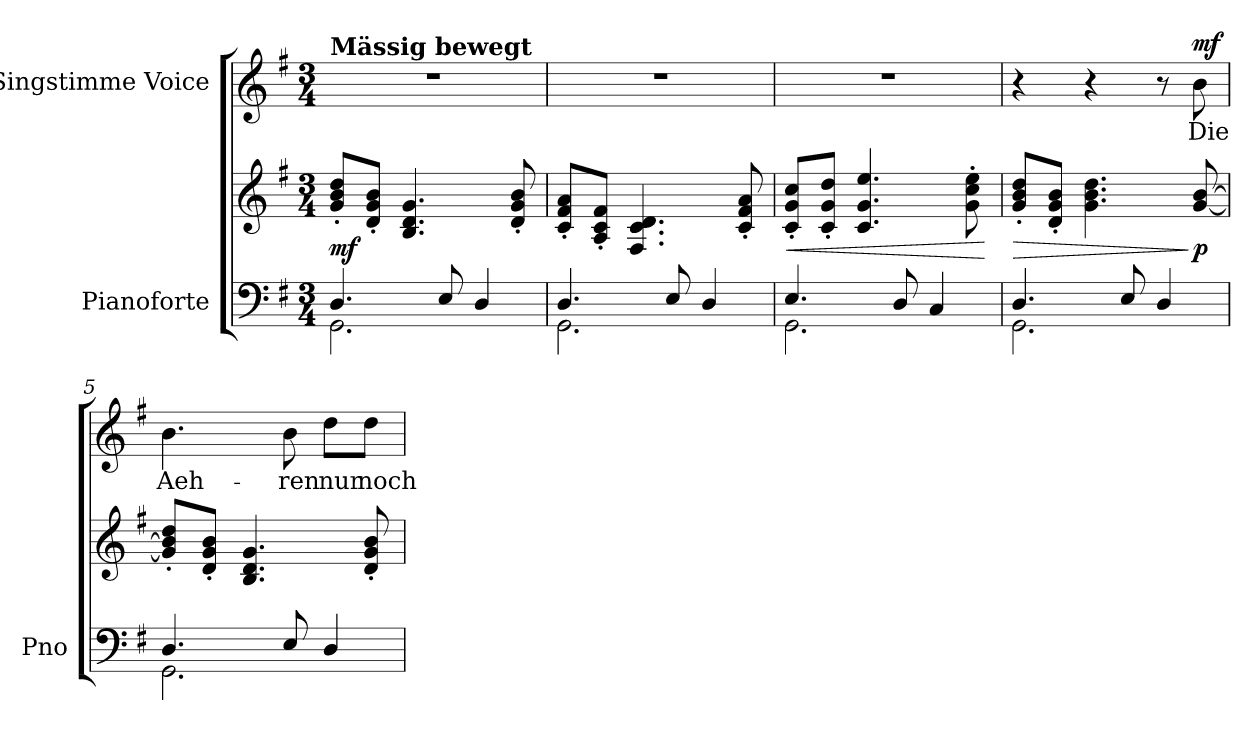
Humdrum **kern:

**kern	**kern	**dynam	**kern	**text	**dynam
*part2	*part2	*part2	*part1	*part1	*part1
*staff3	*staff2	*staff2/3	*staff1	*staff1	*staff1
*I"Pianoforte	*	*	*I"Singstimme Voice	*	*
*I'Pno	*	*	*	*	*
*clefF4	*clefG2	*	*clefG2	*	*
*k[f#]	*k[f#]	*	*k[f#]	*	*
*M3/4	*M3/4	*	*M3/4	*	*
=1	=1	=1	=1	=1	=1
*^	*	*	*	*	*
!	!	!	!	!LO:TX:a:B:t=Mässig bewegt	!	!
!	!	!	!LO:DY:b	!	!	!
4.D/	2.GG\	8g/' 8b/' 8dd/'L	mf	2.r	.	.
.	.	8d/' 8g/' 8b/'J	.	.	.	.
.	.	4.B/ 4.d/ 4.g/	.	.	.	.
8E/	.	.	.	.	.	.
4D/	.	.	.	.	.	.
.	.	8d/' 8g/' 8b/'	.	.	.	.
=2	=2	=2	=2	=2	=2	=2
4.D/	2.GG\	8c/' 8f#/' 8a/'L	.	2.r	.	.
.	.	8A/' 8c/' 8f#/'J	.	.	.	.
.	.	4.F#/ 4.c/ 4.d/	.	.	.	.
8E/	.	.	.	.	.	.
4D/	.	.	.	.	.	.
.	.	8c/' 8f#/' 8a/'	.	.	.	.
=3	=3	=3	=3	=3	=3	=3
!	!	!	!LO:HP:b	!	!	!
4.E/	2.GG\	8c/' 8g/' 8cc/'L	<	2.r	.	.
.	.	8c/' 8g/' 8dd/'J	.	.	.	.
.	.	4.c/ 4.g/ 4.ee/	.	.	.	.
8D/	.	.	.	.	.	.
4C/	.	.	.	.	.	.
.	.	8g\' 8cc\' 8ee\'	.	.	.	.
*v	*v	*	*	*	*	*
.	.	[	.	.	.
=4	=4	=4	=4	=4	=4
*^	*	*	*	*	*
!	!	!	!LO:HP:b	!	!	!
4.D/	2.GG\	8g/' 8b/' 8dd/'L	>	4r	.	.
.	.	8d/' 8g/' 8b/'J	.	.	.	.
.	.	4.g\ 4.b\ 4.dd\	.	4r	.	.
8E/	.	.	.	.	.	.
4D/	.	.	.	8r	.	.
!	!	!	!LO:DY:n=1:b	!	!LO:LY:b	!LO:DY:a
.	.	[8g/ [8b/	] p	8b\	Die	mf
!!LO:LB:g=z
=5	=5	=5	=5	=5	=5	=5
!	!	!	!	!	!LO:LY:b	!
4.D/	2.GG\	8g/]' 8b/]' 8dd/'L	.	4.b\	Aeh-	.
.	.	8d/' 8g/' 8b/'J	.	.	.	.
.	.	4.B/ 4.d/ 4.g/	.	.	.	.
!	!	!	!	!	!LO:LY:b	!
8E/	.	.	.	8b\	-ren	.
!	!	!	!	!	!LO:LY:b	!
4D/	.	.	.	8dd\L	nur	.
!	!	!	!	!	!LO:LY:b	!
.	.	8d/' 8g/' 8b/'	.	8dd\J	noch	.
*v	*v	*	*	*	*	*
=	=	=	=	=	=
*-	*-	*-	*-	*-	*-
